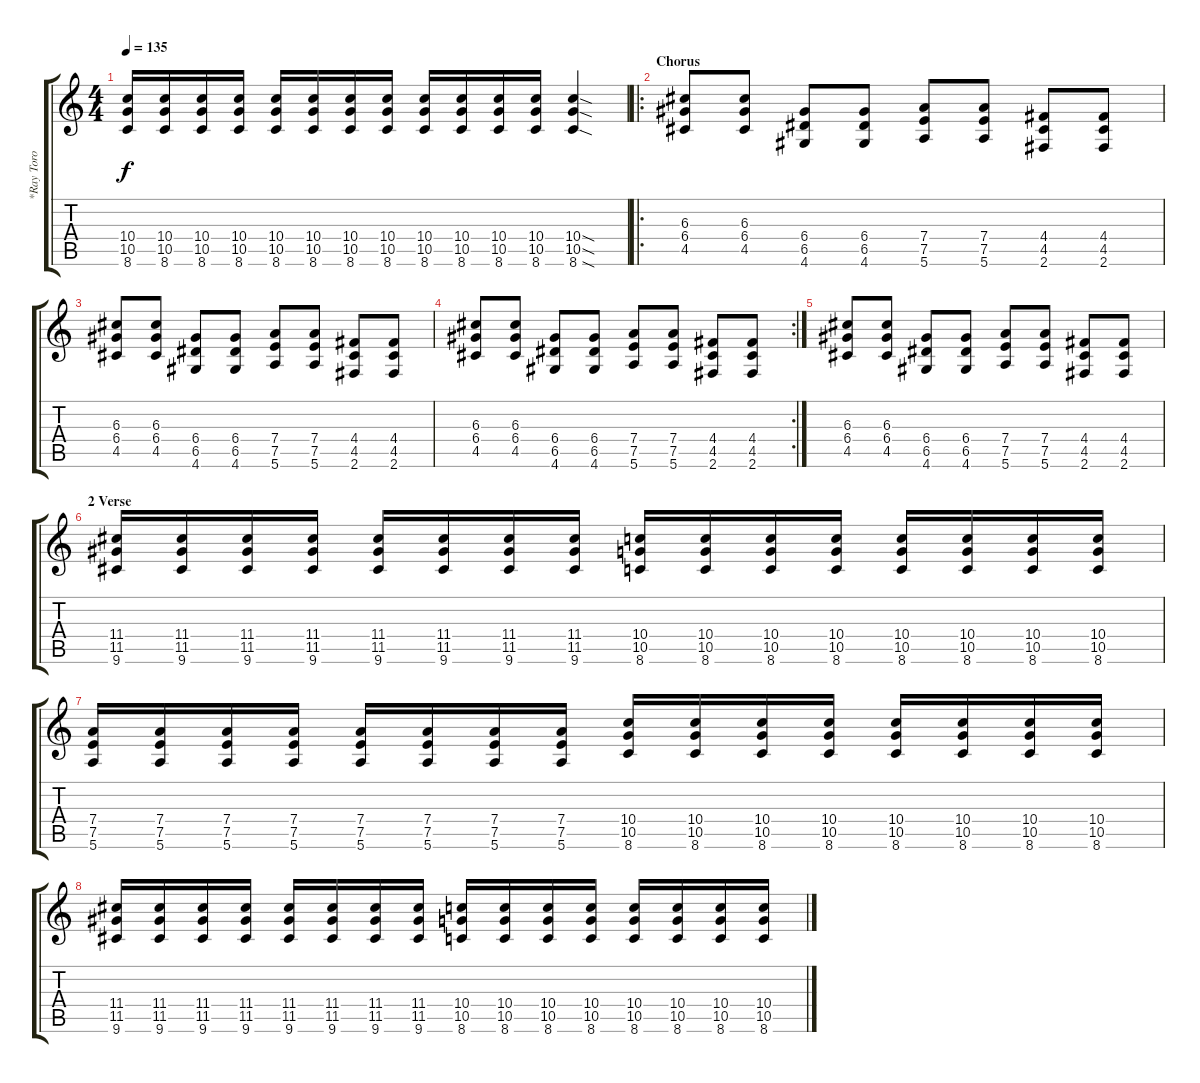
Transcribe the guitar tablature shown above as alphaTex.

\track ("*Ray Toro" "*Ray Toro") {instrument distortionguitar}
\staff {score tabs}
\tuning (E4 B3 G3 D3 A2 E2) {hide}
\ts (4 4)
\tempo 135
\clef g2
\ks c
(10.4 10.5 8.6).16{dy f} (10.4 10.5 8.6).16 (10.4 10.5 8.6).16 (10.4 10.5 8.6).16 (10.4 10.5 8.6).16 (10.4 10.5 8.6).16 (10.4 10.5 8.6).16 (10.4 10.5 8.6).16 (10.4 10.5 8.6).16 (10.4 10.5 8.6).16 (10.4 10.5 8.6).16 (10.4 10.5 8.6).16 (10.4{sod} 10.5{sod} 8.6{sod}).4 |
\ro
\section ("" "Chorus")
(6.3 6.4 4.5).8 (6.3 6.4 4.5).8 (6.4 6.5 4.6).8 (6.4 6.5 4.6).8 (7.4 7.5 5.6).8 (7.4 7.5 5.6).8 (4.4 4.5 2.6).8 (4.4 4.5 2.6).8 |
(6.3 6.4 4.5).8 (6.3 6.4 4.5).8 (6.4 6.5 4.6).8 (6.4 6.5 4.6).8 (7.4 7.5 5.6).8 (7.4 7.5 5.6).8 (4.4 4.5 2.6).8 (4.4 4.5 2.6).8 |
\rc 2
(6.3 6.4 4.5).8 (6.3 6.4 4.5).8 (6.4 6.5 4.6).8 (6.4 6.5 4.6).8 (7.4 7.5 5.6).8 (7.4 7.5 5.6).8 (4.4 4.5 2.6).8 (4.4 4.5 2.6).8 |
(6.3 6.4 4.5).8 (6.3 6.4 4.5).8 (6.4 6.5 4.6).8 (6.4 6.5 4.6).8 (7.4 7.5 5.6).8 (7.4 7.5 5.6).8 (4.4 4.5 2.6).8 (4.4 4.5 2.6).8 |
\section ("" "2 Verse")
(11.4 11.5 9.6).16 (11.4 11.5 9.6).16 (11.4 11.5 9.6).16 (11.4 11.5 9.6).16 (11.4 11.5 9.6).16 (11.4 11.5 9.6).16 (11.4 11.5 9.6).16 (11.4 11.5 9.6).16 (10.4 10.5 8.6).16 (10.4 10.5 8.6).16 (10.4 10.5 8.6).16 (10.4 10.5 8.6).16 (10.4 10.5 8.6).16 (10.4 10.5 8.6).16 (10.4 10.5 8.6).16 (10.4 10.5 8.6).16 |
(7.4 7.5 5.6).16 (7.4 7.5 5.6).16 (7.4 7.5 5.6).16 (7.4 7.5 5.6).16 (7.4 7.5 5.6).16 (7.4 7.5 5.6).16 (7.4 7.5 5.6).16 (7.4 7.5 5.6).16 (10.4 10.5 8.6).16 (10.4 10.5 8.6).16 (10.4 10.5 8.6).16 (10.4 10.5 8.6).16 (10.4 10.5 8.6).16 (10.4 10.5 8.6).16 (10.4 10.5 8.6).16 (10.4 10.5 8.6).16 |
(11.4 11.5 9.6).16 (11.4 11.5 9.6).16 (11.4 11.5 9.6).16 (11.4 11.5 9.6).16 (11.4 11.5 9.6).16 (11.4 11.5 9.6).16 (11.4 11.5 9.6).16 (11.4 11.5 9.6).16 (10.4 10.5 8.6).16 (10.4 10.5 8.6).16 (10.4 10.5 8.6).16 (10.4 10.5 8.6).16 (10.4 10.5 8.6).16 (10.4 10.5 8.6).16 (10.4 10.5 8.6).16 (10.4 10.5 8.6).16
